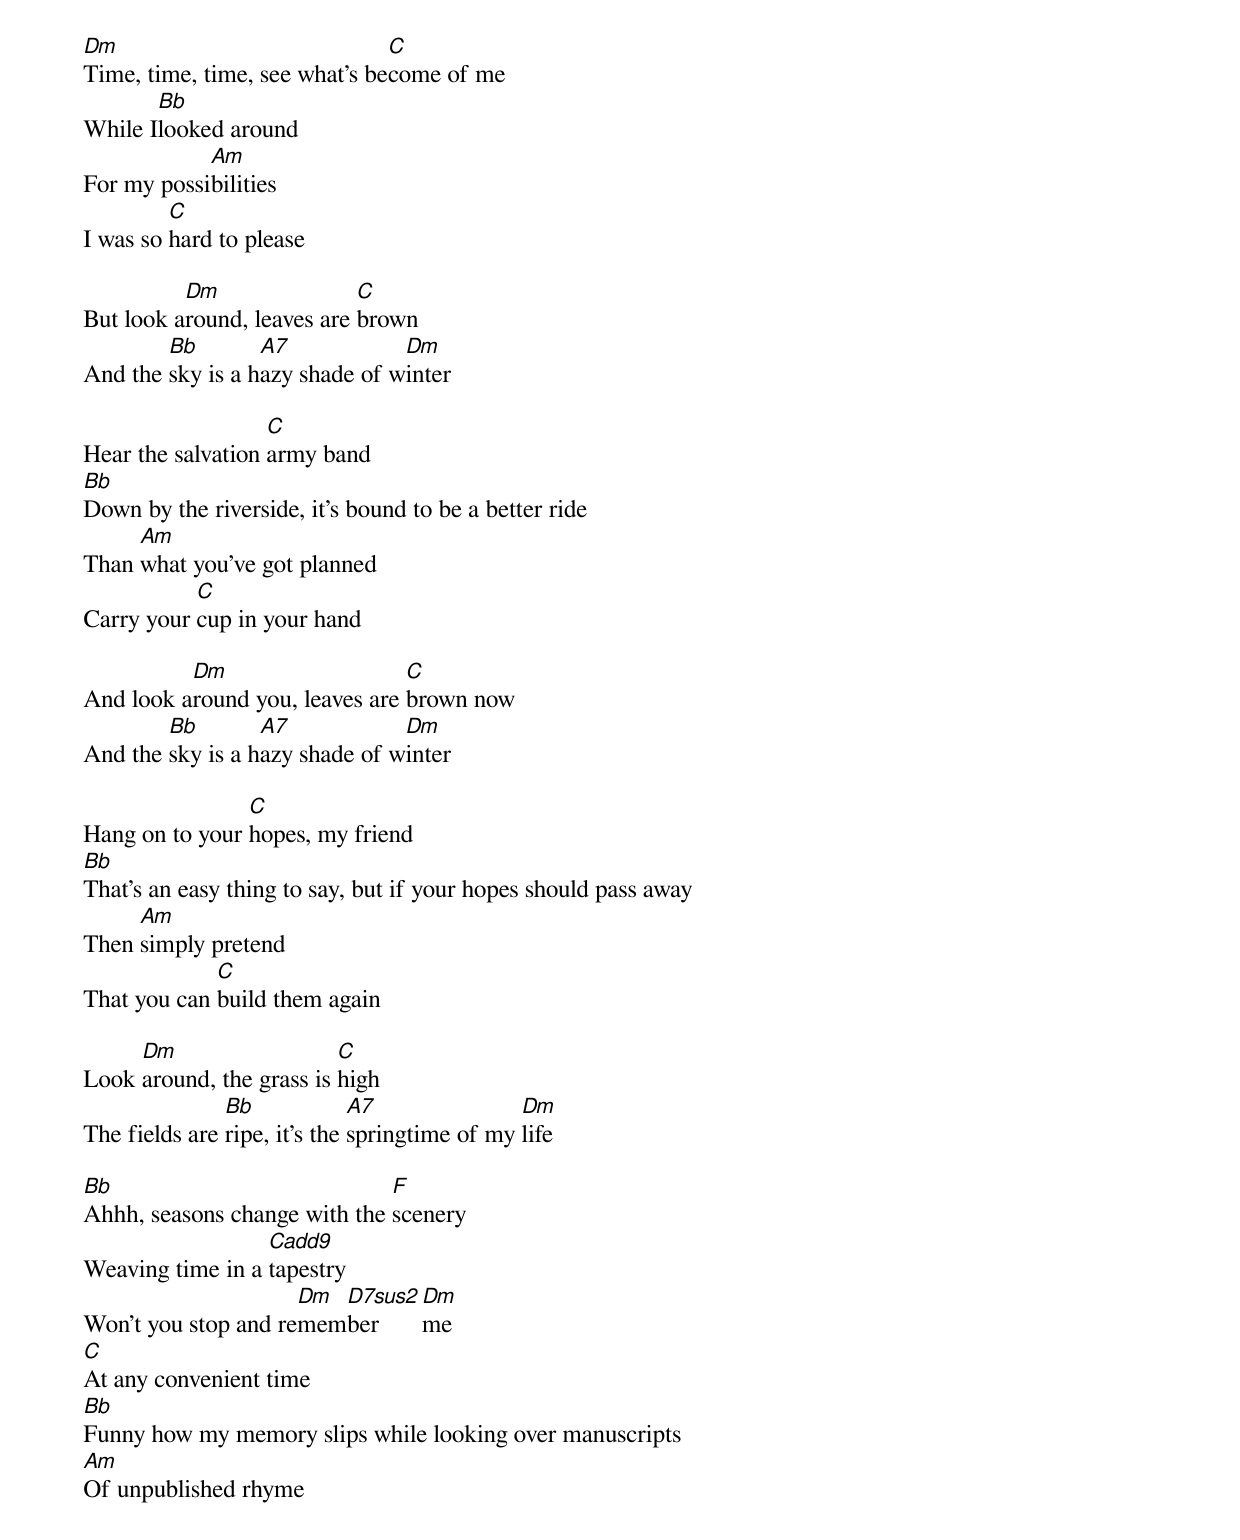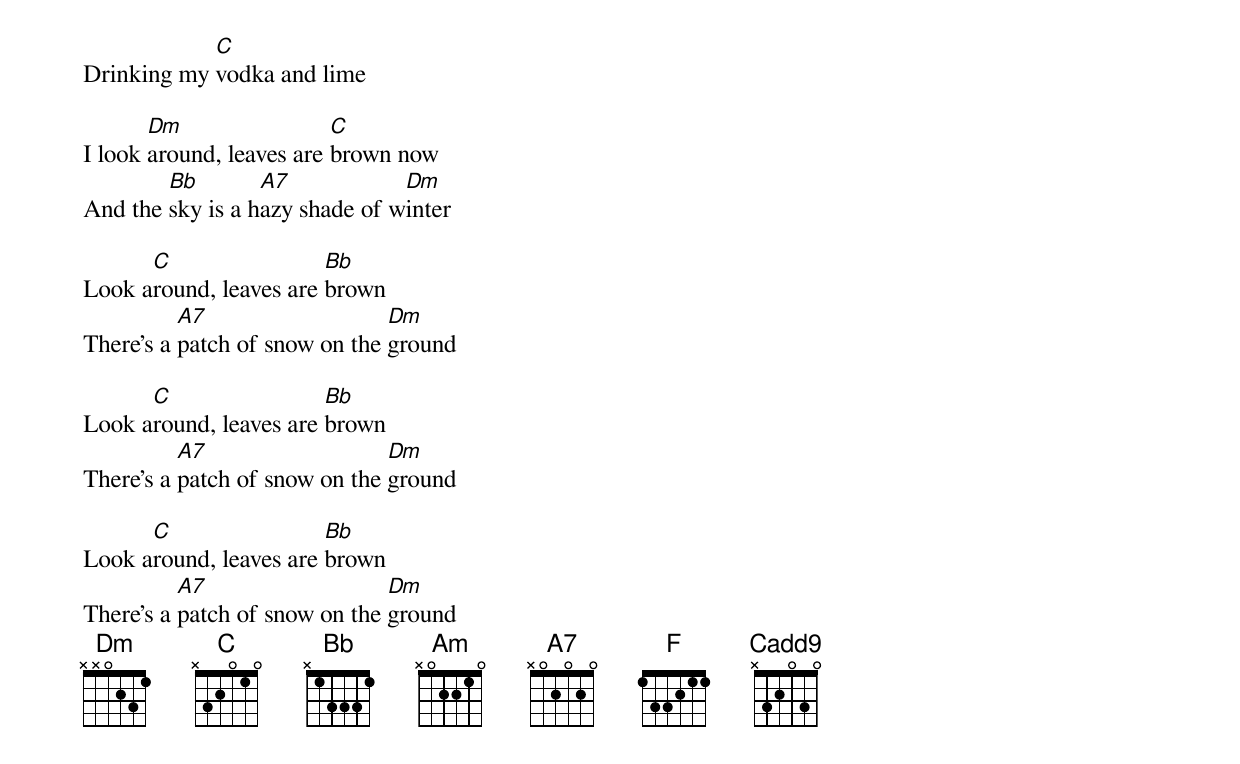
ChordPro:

[Dm]Time, time, time, see what's be[C]come of me
While I[Bb]looked around
For my possi[Am]bilities
I was so [C]hard to please

But look a[Dm]round, leaves are [C]brown
And the [Bb]sky is a h[A7]azy shade of w[Dm]inter

Hear the salvation [C]army band
[Bb]Down by the riverside, it's bound to be a better ride
Than [Am]what you've got planned
Carry your [C]cup in your hand

And look a[Dm]round you, leaves are [C]brown now
And the [Bb]sky is a h[A7]azy shade of w[Dm]inter

Hang on to your [C]hopes, my friend
[Bb]That's an easy thing to say, but if your hopes should pass away
Then [Am]simply pretend
That you can [C]build them again

Look [Dm]around, the grass is [C]high
The fields are [Bb]ripe, it's the [A7]springtime of my [Dm]life

[Bb]Ahhh, seasons change with the [F]scenery
Weaving time in a [Cadd9]tapestry
Won't you stop and re[Dm]mem[D7sus2]ber    [Dm]me
[C]At any convenient time
[Bb]Funny how my memory slips while looking over manuscripts
[Am]Of unpublished rhyme
Drinking my [C]vodka and lime

I look [Dm]around, leaves are [C]brown now
And the [Bb]sky is a h[A7]azy shade of w[Dm]inter

Look a[C]round, leaves are [Bb]brown
There's a [A7]patch of snow on the [Dm]ground

Look a[C]round, leaves are [Bb]brown
There's a [A7]patch of snow on the [Dm]ground

Look a[C]round, leaves are [Bb]brown
There's a [A7]patch of snow on the [Dm]ground
